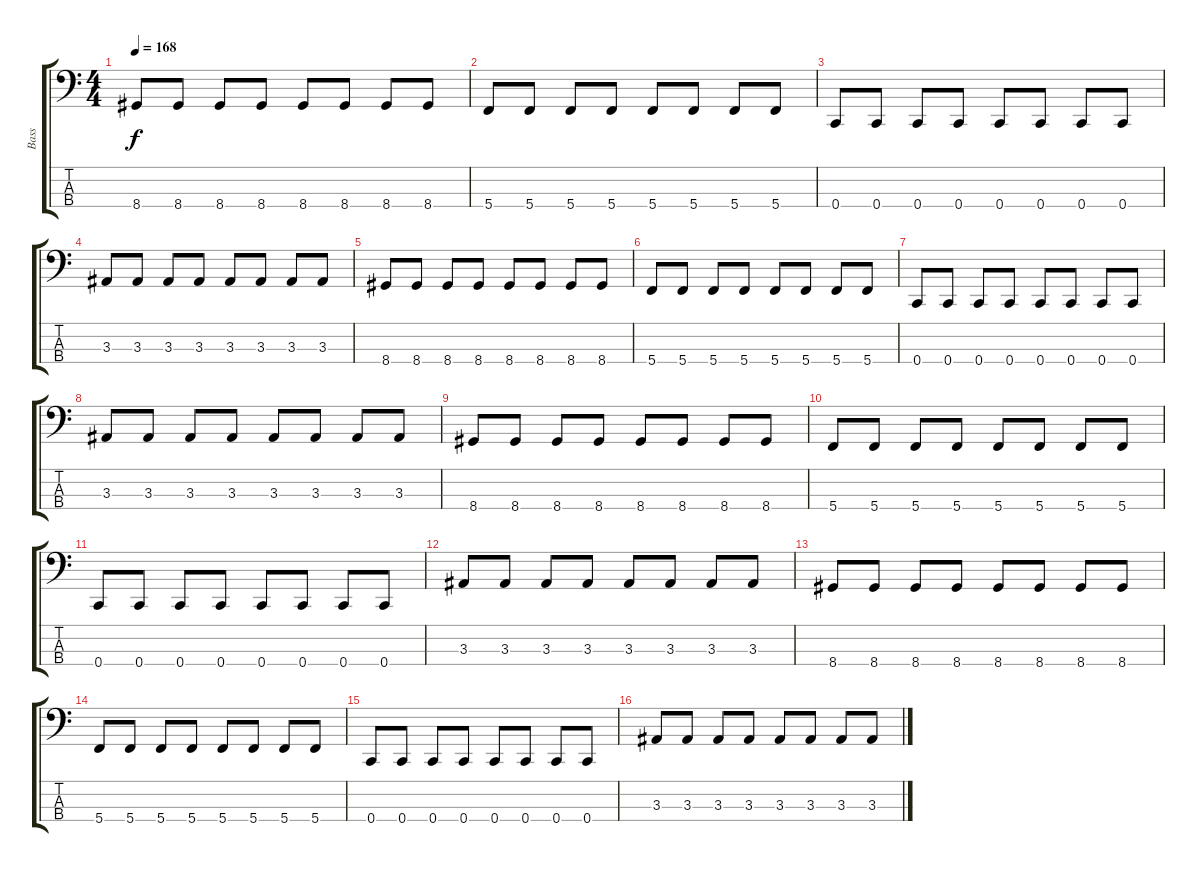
\track ("Bass" "Bass") {instrument electricbassfinger}
\staff {score tabs}
\tuning (F2 C2 G1 C1) {hide}
\ts (4 4)
\tempo 168
\clef f4
\ks c
8.4.8{dy f} 8.4.8 8.4.8 8.4.8 8.4.8 8.4.8 8.4.8 8.4.8 |
5.4.8 5.4.8 5.4.8 5.4.8 5.4.8 5.4.8 5.4.8 5.4.8 |
0.4.8 0.4.8 0.4.8 0.4.8 0.4.8 0.4.8 0.4.8 0.4.8 |
3.3.8 3.3.8 3.3.8 3.3.8 3.3.8 3.3.8 3.3.8 3.3.8 |
8.4.8 8.4.8 8.4.8 8.4.8 8.4.8 8.4.8 8.4.8 8.4.8 |
5.4.8 5.4.8 5.4.8 5.4.8 5.4.8 5.4.8 5.4.8 5.4.8 |
0.4.8 0.4.8 0.4.8 0.4.8 0.4.8 0.4.8 0.4.8 0.4.8 |
3.3.8 3.3.8 3.3.8 3.3.8 3.3.8 3.3.8 3.3.8 3.3.8 |
8.4.8 8.4.8 8.4.8 8.4.8 8.4.8 8.4.8 8.4.8 8.4.8 |
5.4.8 5.4.8 5.4.8 5.4.8 5.4.8 5.4.8 5.4.8 5.4.8 |
0.4.8 0.4.8 0.4.8 0.4.8 0.4.8 0.4.8 0.4.8 0.4.8 |
3.3.8 3.3.8 3.3.8 3.3.8 3.3.8 3.3.8 3.3.8 3.3.8 |
8.4.8 8.4.8 8.4.8 8.4.8 8.4.8 8.4.8 8.4.8 8.4.8 |
5.4.8 5.4.8 5.4.8 5.4.8 5.4.8 5.4.8 5.4.8 5.4.8 |
0.4.8 0.4.8 0.4.8 0.4.8 0.4.8 0.4.8 0.4.8 0.4.8 |
3.3.8 3.3.8 3.3.8 3.3.8 3.3.8 3.3.8 3.3.8 3.3.8
